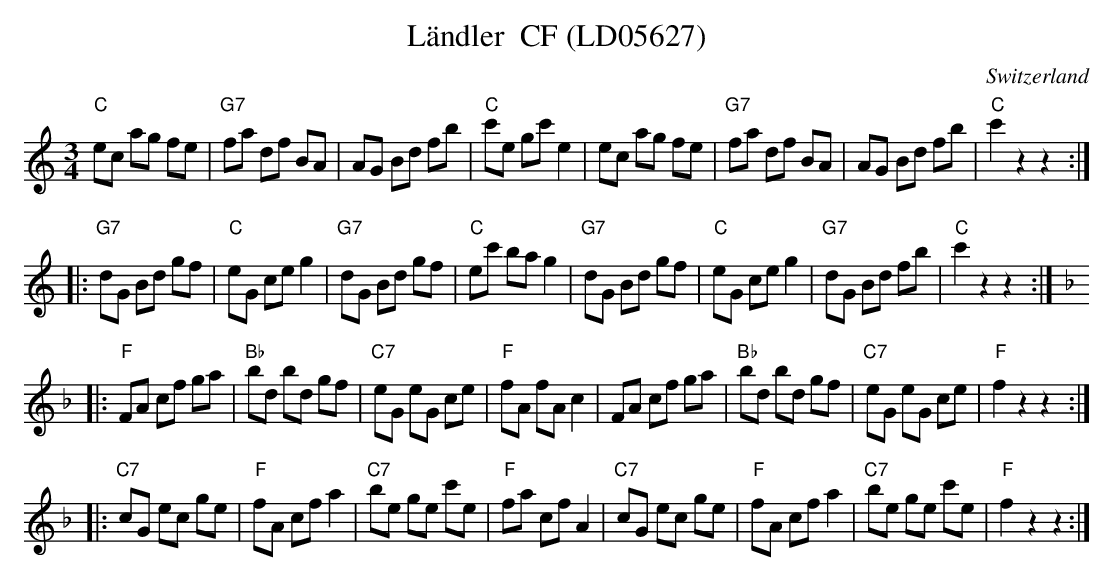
X:1
T: Ländler  CF (LD05627)
O:Switzerland
M:3/4
L:1/8
K:C major
"C"ec ag fe | "G7"fa df BA | AG Bd fb | "C"c'e gc' e2 | ec ag fe | "G7"fa df BA | AG Bd fb | "C"c'2z2z2 ::
"G7"dG Bd gf | "C"eG ce g2 | "G7"dG Bd gf | "C"ec' ba g2 | "G7"dG Bd gf | "C"eG ce g2 | "G7"dG Bd fb | "C"c'2z2z2 :: [K:F]
"F"FA cf ga | "Bb"bd bd gf | "C7"eG eG ce | "F"fA fA c2 | FA cf ga | "Bb"bd bd gf | "C7"eG eG ce | "F"f2z2z2 ::
"C7"cG ec ge | "F"fA cf a2 | "C7"be ge c'e | "F"fa cf A2 | "C7"cG ec ge | "F"fA cf a2 | "C7"be ge c'e | "F"f2z2z2 :|
